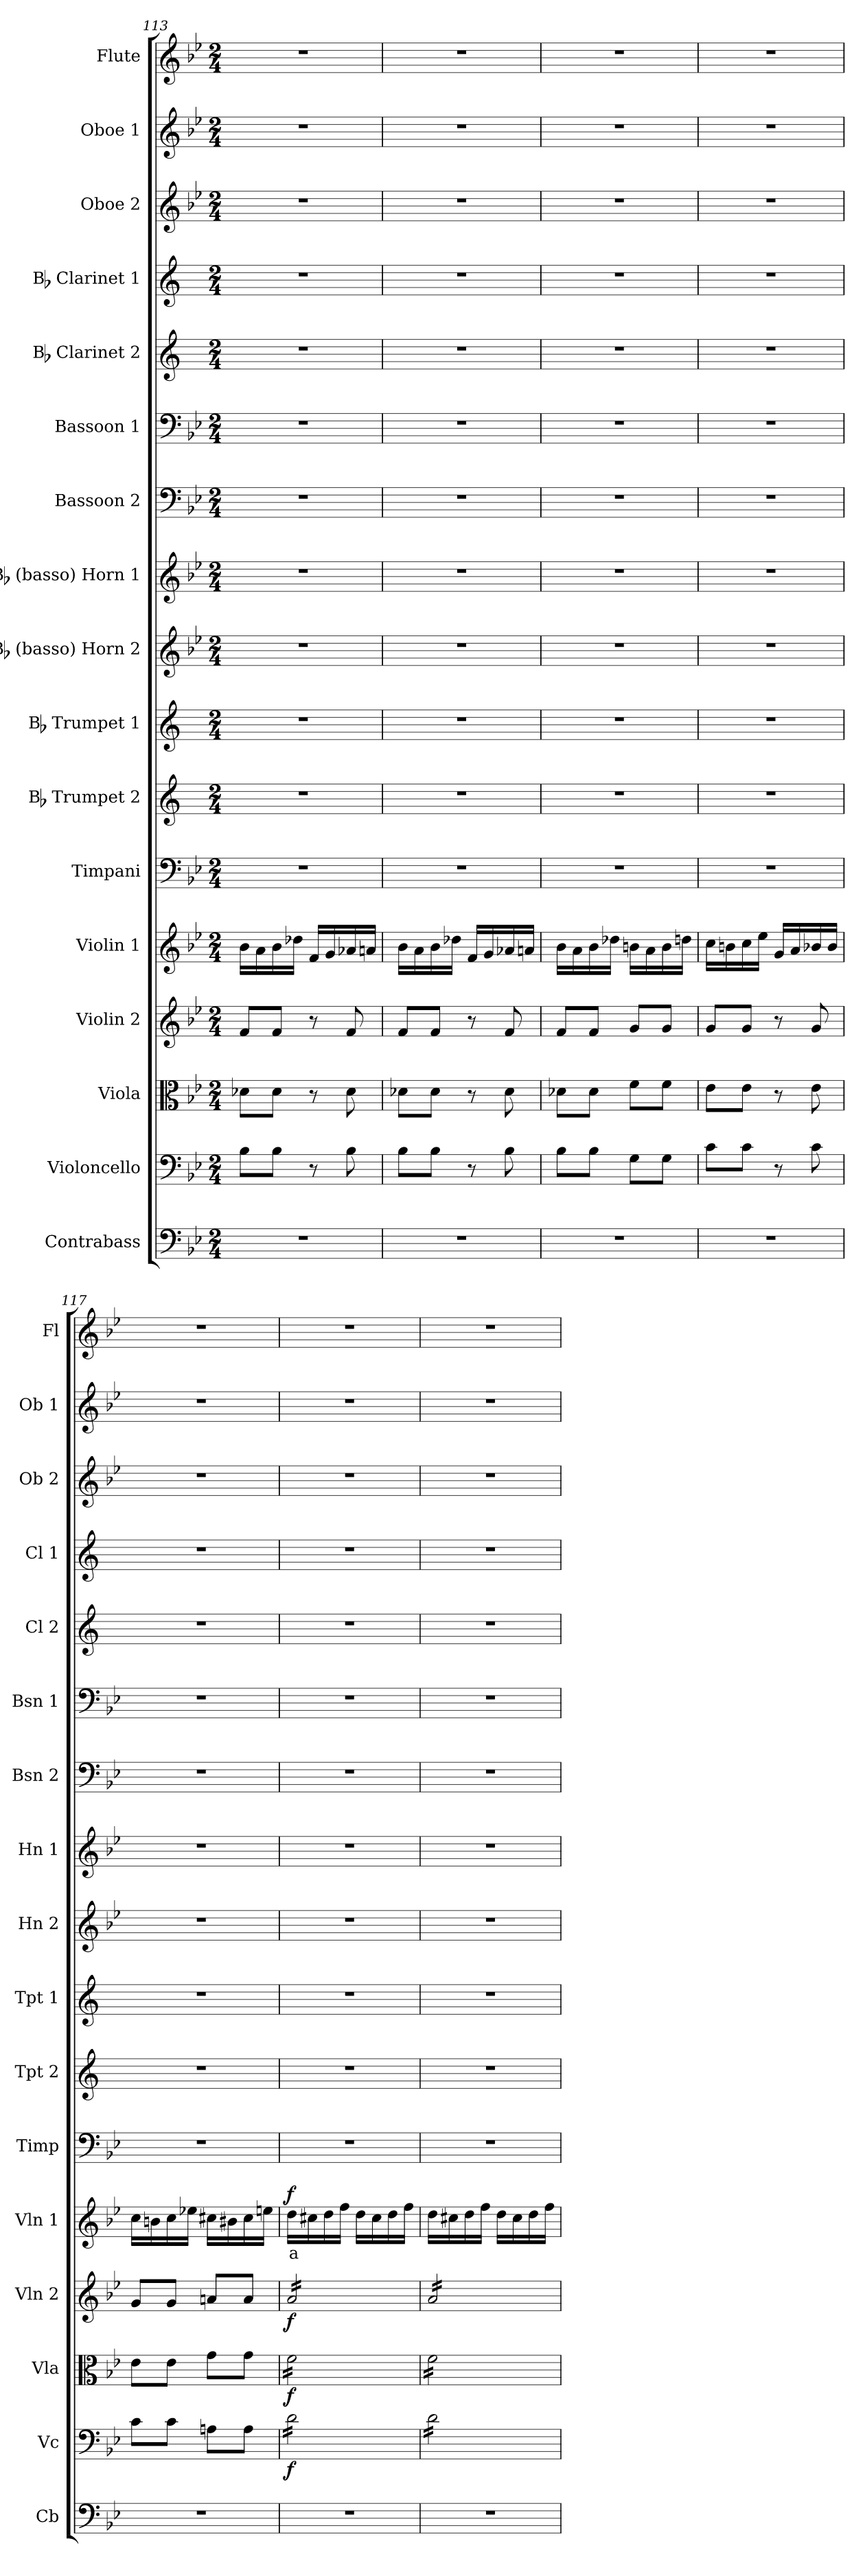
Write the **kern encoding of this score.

**kern	**kern	**dynam	**kern	**dynam	**kern	**dynam	**kern	**text	**dynam	**kern	**kern	**kern	**kern	**kern	**kern	**kern	**kern	**kern	**kern	**kern	**kern
*part17	*part16	*part16	*part15	*part15	*part14	*part14	*part13	*part13	*part13	*part12	*part11	*part10	*part9	*part8	*part7	*part6	*part5	*part4	*part3	*part2	*part1
*staff17	*staff16	*staff16	*staff15	*staff15	*staff14	*staff14	*staff13	*staff13	*staff13	*staff12	*staff11	*staff10	*staff9	*staff8	*staff7	*staff6	*staff5	*staff4	*staff3	*staff2	*staff1
*I"Contrabass	*I"Violoncello	*	*I"Viola	*	*I"Violin 2	*	*I"Violin 1	*	*	*I"Timpani	*I"Bb Trumpet 2	*I"Bb Trumpet 1	*I"Bb (basso) Horn 2	*I"Bb (basso) Horn 1	*I"Bassoon 2	*I"Bassoon 1	*I"Bb Clarinet 2	*I"Bb Clarinet 1	*I"Oboe 2	*I"Oboe 1	*I"Flute
*I'Cb	*I'Vc	*	*I'Vla	*	*I'Vln 2	*	*I'Vln 1	*	*	*I'Timp	*I'Tpt 2	*I'Tpt 1	*I'Hn 2	*I'Hn 1	*I'Bsn 2	*I'Bsn 1	*I'Cl 2	*I'Cl 1	*I'Ob 2	*I'Ob 1	*I'Fl
!!LO:PB:g=z
*clefF4	*clefF4	*	*clefC3	*	*clefG2	*	*clefG2	*	*	*clefF4	*clefG2	*clefG2	*clefG2	*clefG2	*clefF4	*clefF4	*clefG2	*clefG2	*clefG2	*clefG2	*clefG2
*ITrd7c12	*	*	*	*	*	*	*	*	*	*	*ITrd1c2	*ITrd1c2	*ITrd8c14	*ITrd8c14	*	*	*ITrd1c2	*ITrd1c2	*	*	*
*k[b-e-]	*k[b-e-]	*	*k[b-e-]	*	*k[b-e-]	*	*k[b-e-]	*	*	*k[b-e-]	*k[b-e-]	*k[b-e-]	*k[b-e-]	*k[b-e-]	*k[b-e-]	*k[b-e-]	*k[b-e-]	*k[b-e-]	*k[b-e-]	*k[b-e-]	*k[b-e-]
*M2/4	*M2/4	*	*M2/4	*	*M2/4	*	*M2/4	*	*	*M2/4	*M2/4	*M2/4	*M2/4	*M2/4	*M2/4	*M2/4	*M2/4	*M2/4	*M2/4	*M2/4	*M2/4
=113	=113	=113	=113	=113	=113	=113	=113	=113	=113	=113	=113	=113	=113	=113	=113	=113	=113	=113	=113	=113	=113
2r	8B-\L	.	8d-X\L	.	8f/L	.	16b-\LL	.	.	2r	2r	2r	2r	2r	2r	2r	2r	2r	2r	2r	2r
.	.	.	.	.	.	.	16a\	.	.	.	.	.	.	.	.	.	.	.	.	.	.
.	8B-\J	.	8d-\J	.	8f/J	.	16b-\	.	.	.	.	.	.	.	.	.	.	.	.	.	.
.	.	.	.	.	.	.	16dd-X\JJ	.	.	.	.	.	.	.	.	.	.	.	.	.	.
.	8r	.	8r	.	8r	.	16f/LL	.	.	.	.	.	.	.	.	.	.	.	.	.	.
.	.	.	.	.	.	.	16g/	.	.	.	.	.	.	.	.	.	.	.	.	.	.
.	8B-\	.	8d-\	.	8f/	.	16a-X/	.	.	.	.	.	.	.	.	.	.	.	.	.	.
.	.	.	.	.	.	.	16an/JJ	.	.	.	.	.	.	.	.	.	.	.	.	.	.
=114	=114	=114	=114	=114	=114	=114	=114	=114	=114	=114	=114	=114	=114	=114	=114	=114	=114	=114	=114	=114	=114
2r	8B-\L	.	8d-X\L	.	8f/L	.	16b-\LL	.	.	2r	2r	2r	2r	2r	2r	2r	2r	2r	2r	2r	2r
.	.	.	.	.	.	.	16a\	.	.	.	.	.	.	.	.	.	.	.	.	.	.
.	8B-\J	.	8d-\J	.	8f/J	.	16b-\	.	.	.	.	.	.	.	.	.	.	.	.	.	.
.	.	.	.	.	.	.	16dd-X\JJ	.	.	.	.	.	.	.	.	.	.	.	.	.	.
.	8r	.	8r	.	8r	.	16f/LL	.	.	.	.	.	.	.	.	.	.	.	.	.	.
.	.	.	.	.	.	.	16g/	.	.	.	.	.	.	.	.	.	.	.	.	.	.
.	8B-\	.	8d-\	.	8f/	.	16a-X/	.	.	.	.	.	.	.	.	.	.	.	.	.	.
.	.	.	.	.	.	.	16an/JJ	.	.	.	.	.	.	.	.	.	.	.	.	.	.
=115	=115	=115	=115	=115	=115	=115	=115	=115	=115	=115	=115	=115	=115	=115	=115	=115	=115	=115	=115	=115	=115
2r	8B-\L	.	8d-X\L	.	8f/L	.	16b-\LL	.	.	2r	2r	2r	2r	2r	2r	2r	2r	2r	2r	2r	2r
.	.	.	.	.	.	.	16a\	.	.	.	.	.	.	.	.	.	.	.	.	.	.
.	8B-\J	.	8d-\J	.	8f/J	.	16b-\	.	.	.	.	.	.	.	.	.	.	.	.	.	.
.	.	.	.	.	.	.	16dd-X\JJ	.	.	.	.	.	.	.	.	.	.	.	.	.	.
.	8G\L	.	8f\L	.	8g/L	.	16bn\LL	.	.	.	.	.	.	.	.	.	.	.	.	.	.
.	.	.	.	.	.	.	16a\	.	.	.	.	.	.	.	.	.	.	.	.	.	.
.	8G\J	.	8f\J	.	8g/J	.	16b\	.	.	.	.	.	.	.	.	.	.	.	.	.	.
.	.	.	.	.	.	.	16ddn\JJ	.	.	.	.	.	.	.	.	.	.	.	.	.	.
=116	=116	=116	=116	=116	=116	=116	=116	=116	=116	=116	=116	=116	=116	=116	=116	=116	=116	=116	=116	=116	=116
2r	8c\L	.	8e-\L	.	8g/L	.	16cc\LL	.	.	2r	2r	2r	2r	2r	2r	2r	2r	2r	2r	2r	2r
.	.	.	.	.	.	.	16bn\	.	.	.	.	.	.	.	.	.	.	.	.	.	.
.	8c\J	.	8e-\J	.	8g/J	.	16cc\	.	.	.	.	.	.	.	.	.	.	.	.	.	.
.	.	.	.	.	.	.	16ee-\JJ	.	.	.	.	.	.	.	.	.	.	.	.	.	.
.	8r	.	8r	.	8r	.	16g/LL	.	.	.	.	.	.	.	.	.	.	.	.	.	.
.	.	.	.	.	.	.	16a/	.	.	.	.	.	.	.	.	.	.	.	.	.	.
.	8c\	.	8e-\	.	8g/	.	16b-X/	.	.	.	.	.	.	.	.	.	.	.	.	.	.
.	.	.	.	.	.	.	16b-/JJ	.	.	.	.	.	.	.	.	.	.	.	.	.	.
=117	=117	=117	=117	=117	=117	=117	=117	=117	=117	=117	=117	=117	=117	=117	=117	=117	=117	=117	=117	=117	=117
2r	8c\L	.	8e-\L	.	8g/L	.	16cc\LL	.	.	2r	2r	2r	2r	2r	2r	2r	2r	2r	2r	2r	2r
.	.	.	.	.	.	.	16bn\	.	.	.	.	.	.	.	.	.	.	.	.	.	.
.	8c\J	.	8e-\J	.	8g/J	.	16cc\	.	.	.	.	.	.	.	.	.	.	.	.	.	.
.	.	.	.	.	.	.	16ee-X\JJ	.	.	.	.	.	.	.	.	.	.	.	.	.	.
.	8An\L	.	8g\L	.	8an/L	.	16cc#X\LL	.	.	.	.	.	.	.	.	.	.	.	.	.	.
.	.	.	.	.	.	.	16b#X\	.	.	.	.	.	.	.	.	.	.	.	.	.	.
.	8A\J	.	8g\J	.	8a/J	.	16cc#\	.	.	.	.	.	.	.	.	.	.	.	.	.	.
.	.	.	.	.	.	.	16een\JJ	.	.	.	.	.	.	.	.	.	.	.	.	.	.
=118	=118	=118	=118	=118	=118	=118	=118	=118	=118	=118	=118	=118	=118	=118	=118	=118	=118	=118	=118	=118	=118
!	!	!LO:DY:b	!	!LO:DY:b	!	!LO:DY:b	!	!LO:LY:b:color=#FF0000	!LO:DY:b	!	!	!	!	!	!	!	!	!	!	!	!
*	*tremolo	*	*	*	*	*	*	*	*	*	*	*	*	*	*	*	*	*	*	*	*
*	*	*	*tremolo	*	*	*	*	*	*	*	*	*	*	*	*	*	*	*	*	*	*
*	*	*	*	*	*tremolo	*	*	*	*	*	*	*	*	*	*	*	*	*	*	*	*
2r	16d\LL	f	16f\LL	f	16a/LL	f	16dd\LL	a	f	2r	2r	2r	2r	2r	2r	2r	2r	2r	2r	2r	2r
.	16d\	.	16f\	.	16a/	.	16cc#X\	.	.	.	.	.	.	.	.	.	.	.	.	.	.
.	16d\	.	16f\	.	16a/	.	16dd\	.	.	.	.	.	.	.	.	.	.	.	.	.	.
.	16d\	.	16f\	.	16a/	.	16ff\JJ	.	.	.	.	.	.	.	.	.	.	.	.	.	.
.	16d\	.	16f\	.	16a/	.	16dd\LL	.	.	.	.	.	.	.	.	.	.	.	.	.	.
.	16d\	.	16f\	.	16a/	.	16cc#\	.	.	.	.	.	.	.	.	.	.	.	.	.	.
.	16d\	.	16f\	.	16a/	.	16dd\	.	.	.	.	.	.	.	.	.	.	.	.	.	.
.	16d\JJ	.	16f\JJ	.	16a/JJ	.	16ff\JJ	.	.	.	.	.	.	.	.	.	.	.	.	.	.
!!LO:PB:g=z
=119	=119	=119	=119	=119	=119	=119	=119	=119	=119	=119	=119	=119	=119	=119	=119	=119	=119	=119	=119	=119	=119
2r	16d\LL	.	16f\LL	.	16a/LL	.	16dd\LL	.	.	2r	2r	2r	2r	2r	2r	2r	2r	2r	2r	2r	2r
.	16d\	.	16f\	.	16a/	.	16cc#X\	.	.	.	.	.	.	.	.	.	.	.	.	.	.
.	16d\	.	16f\	.	16a/	.	16dd\	.	.	.	.	.	.	.	.	.	.	.	.	.	.
.	16d\	.	16f\	.	16a/	.	16ff\JJ	.	.	.	.	.	.	.	.	.	.	.	.	.	.
.	16d\	.	16f\	.	16a/	.	16dd\LL	.	.	.	.	.	.	.	.	.	.	.	.	.	.
.	16d\	.	16f\	.	16a/	.	16cc#\	.	.	.	.	.	.	.	.	.	.	.	.	.	.
.	16d\	.	16f\	.	16a/	.	16dd\	.	.	.	.	.	.	.	.	.	.	.	.	.	.
.	16d\JJ	.	16f\JJ	.	16a/JJ	.	16ff\JJ	.	.	.	.	.	.	.	.	.	.	.	.	.	.
*	*	*	*	*	*Xtremolo	*	*	*	*	*	*	*	*	*	*	*	*	*	*	*	*
*	*	*	*Xtremolo	*	*	*	*	*	*	*	*	*	*	*	*	*	*	*	*	*	*
*	*Xtremolo	*	*	*	*	*	*	*	*	*	*	*	*	*	*	*	*	*	*	*	*
=	=	=	=	=	=	=	=	=	=	=	=	=	=	=	=	=	=	=	=	=	=
*-	*-	*-	*-	*-	*-	*-	*-	*-	*-	*-	*-	*-	*-	*-	*-	*-	*-	*-	*-	*-	*-
